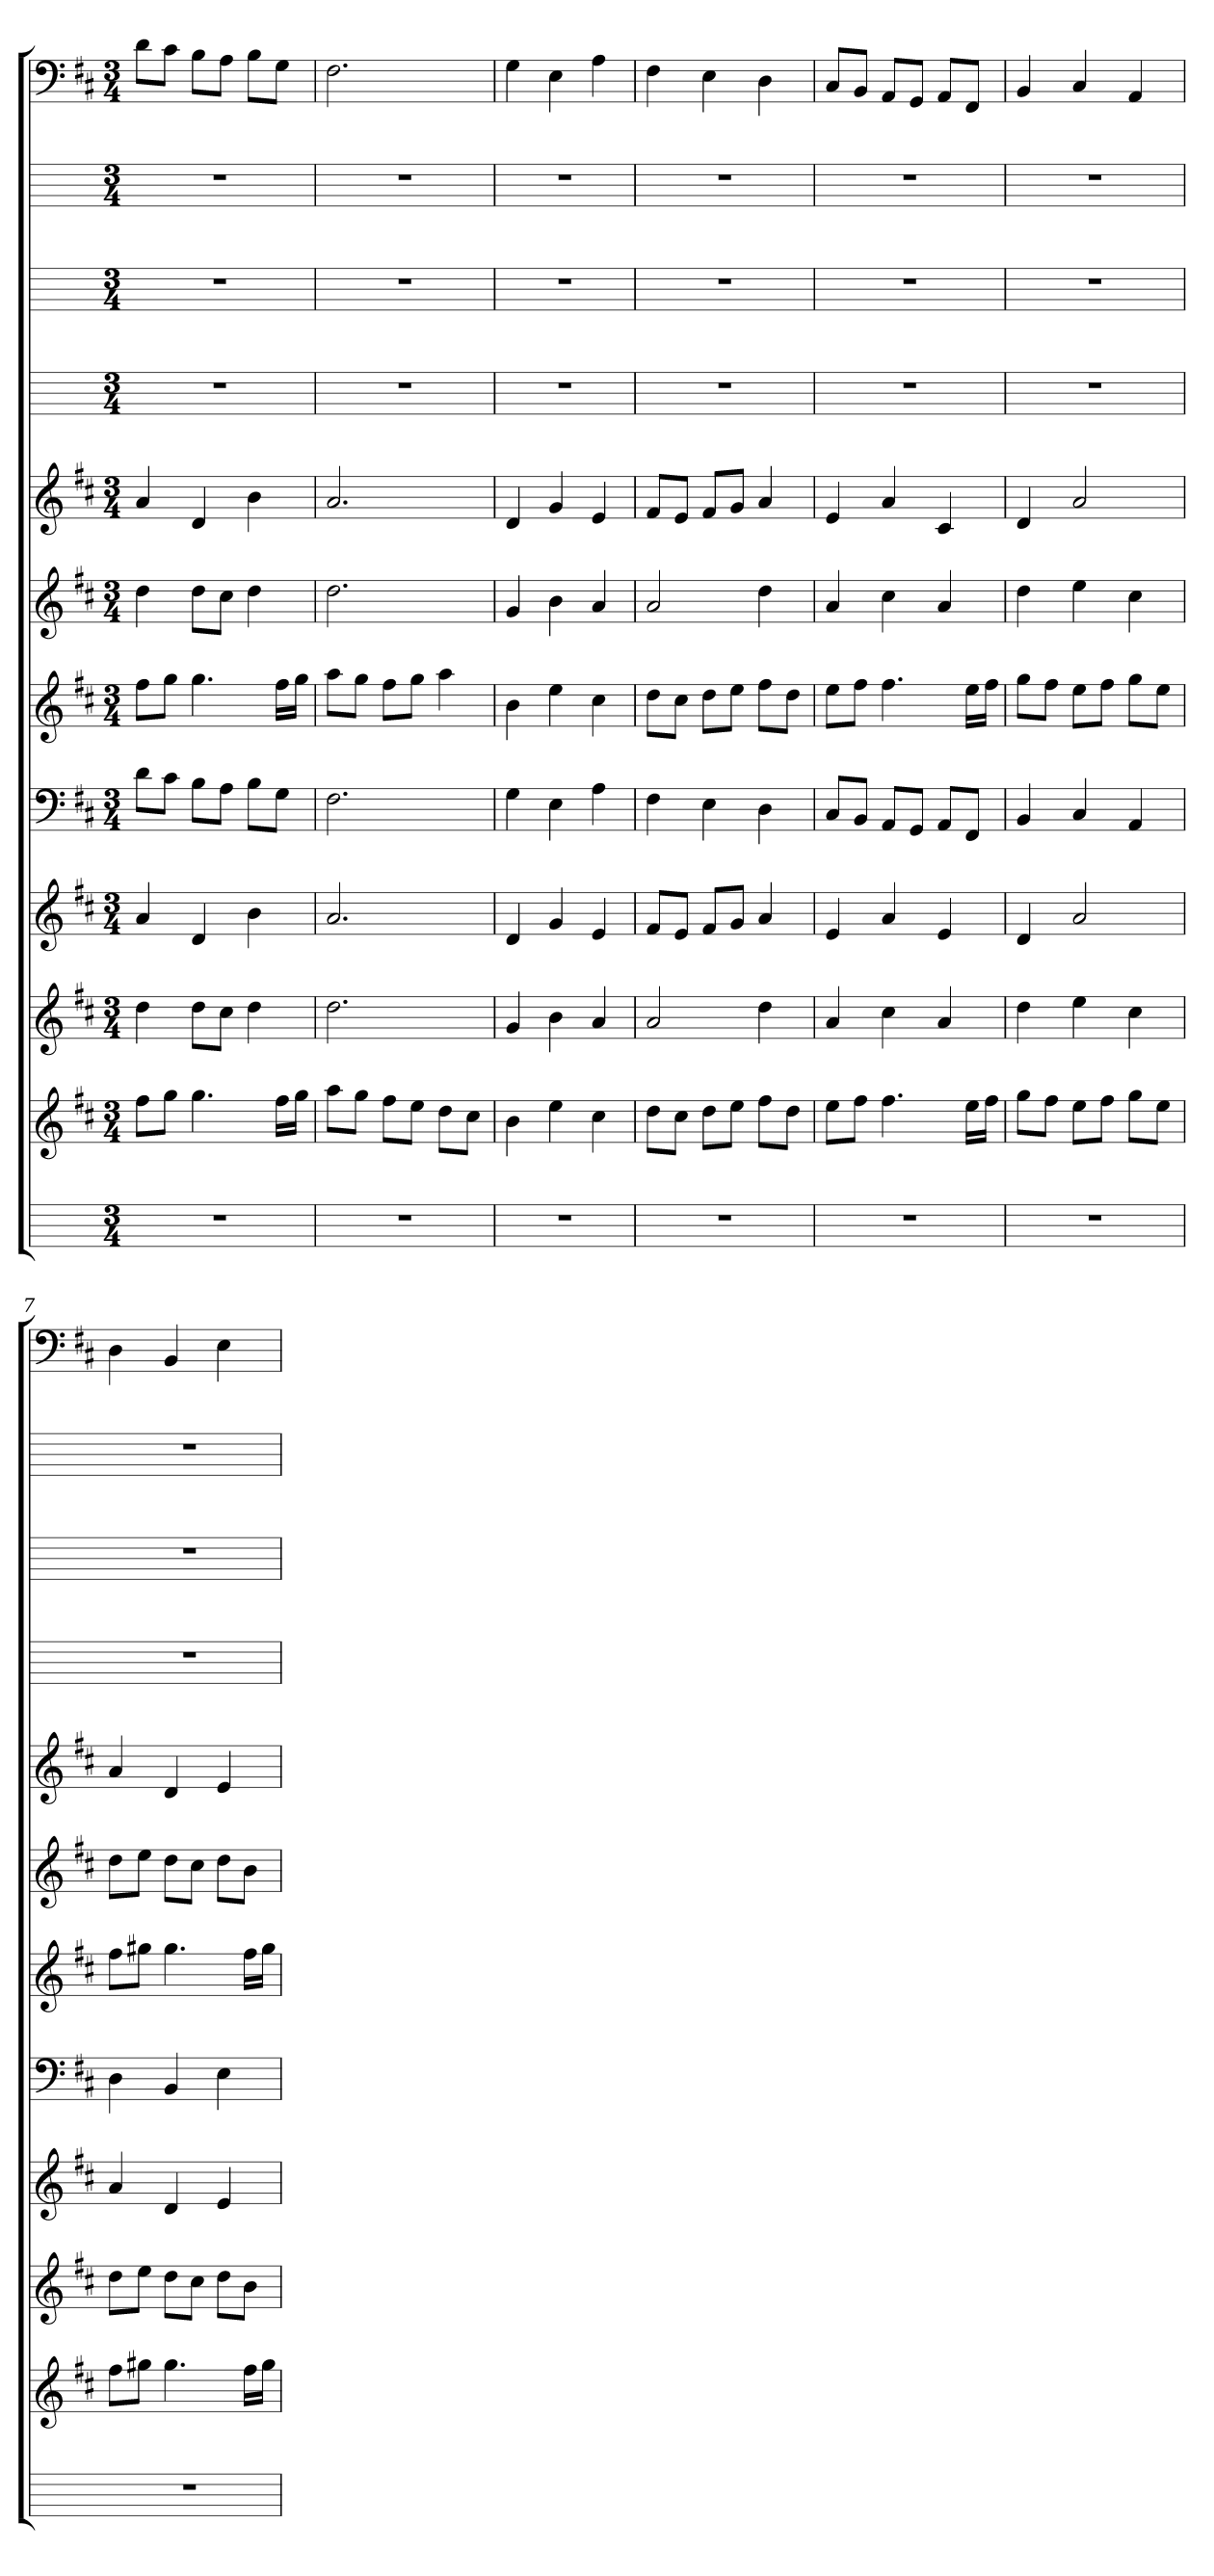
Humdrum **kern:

**kern	**kern	**kern	**kern	**kern	**kern	**kern	**kern	**kern	**kern	**kern	**kern
*part12	*part11	*part10	*part9	*part8	*part7	*part6	*part5	*part4	*part3	*part2	*part1
*staff12	*staff11	*staff10	*staff9	*staff8	*staff7	*staff6	*staff5	*staff4	*staff3	*staff2	*staff1
*k[]	*k[f#c#]	*k[f#c#]	*k[f#c#]	*k[f#c#]	*k[f#c#]	*k[f#c#]	*k[f#c#]	*k[]	*k[]	*k[]	*k[f#c#]
*M3/4	*M3/4	*M3/4	*M3/4	*M3/4	*M3/4	*M3/4	*M3/4	*M3/4	*M3/4	*M3/4	*M3/4
=1	=1	=1	=1	=1	=1	=1	=1	=1	=1	=1	=1
2.r	8ff#L	4dd	4a	8dL	8ff#L	4dd	4a	2.r	2.r	2.r	8dL
.	8ggJ	.	.	8c#J	8ggJ	.	.	.	.	.	8c#J
.	4.gg	8ddL	4d	8BL	4.gg	8ddL	4d	.	.	.	8BL
.	.	8cc#J	.	8AJ	.	8cc#J	.	.	.	.	8AJ
.	.	4dd	4b	8BL	.	4dd	4b	.	.	.	8BL
.	16ff#LL	.	.	8GJ	16ff#LL	.	.	.	.	.	8GJ
.	16ggJJ	.	.	.	16ggJJ	.	.	.	.	.	.
=2	=2	=2	=2	=2	=2	=2	=2	=2	=2	=2	=2
2.r	8aaL	2.dd	2.a	2.F#	8aaL	2.dd	2.a	2.r	2.r	2.r	2.F#
.	8ggJ	.	.	.	8ggJ	.	.	.	.	.	.
.	8ff#L	.	.	.	8ff#L	.	.	.	.	.	.
.	8eeJ	.	.	.	8ggJ	.	.	.	.	.	.
.	8ddL	.	.	.	4aa	.	.	.	.	.	.
.	8cc#J	.	.	.	.	.	.	.	.	.	.
=3	=3	=3	=3	=3	=3	=3	=3	=3	=3	=3	=3
2.r	4b	4g	4d	4G	4b	4g	4d	2.r	2.r	2.r	4G
.	4ee	4b	4g	4E	4ee	4b	4g	.	.	.	4E
.	4cc#	4a	4e	4A	4cc#	4a	4e	.	.	.	4A
=4	=4	=4	=4	=4	=4	=4	=4	=4	=4	=4	=4
2.r	8ddL	2a	8f#L	4F#	8ddL	2a	8f#L	2.r	2.r	2.r	4F#
.	8cc#J	.	8eJ	.	8cc#J	.	8eJ	.	.	.	.
.	8ddL	.	8f#L	4E	8ddL	.	8f#L	.	.	.	4E
.	8eeJ	.	8gJ	.	8eeJ	.	8gJ	.	.	.	.
.	8ff#L	4dd	4a	4D	8ff#L	4dd	4a	.	.	.	4D
.	8ddJ	.	.	.	8ddJ	.	.	.	.	.	.
=5	=5	=5	=5	=5	=5	=5	=5	=5	=5	=5	=5
2.r	8eeL	4a	4e	8C#L	8eeL	4a	4e	2.r	2.r	2.r	8C#L
.	8ff#J	.	.	8BBJ	8ff#J	.	.	.	.	.	8BBJ
.	4.ff#	4cc#	4a	8AAL	4.ff#	4cc#	4a	.	.	.	8AAL
.	.	.	.	8GGJ	.	.	.	.	.	.	8GGJ
.	.	4a	4e	8AAL	.	4a	4c#	.	.	.	8AAL
.	16eeLL	.	.	8FF#J	16eeLL	.	.	.	.	.	8FF#J
.	16ff#JJ	.	.	.	16ff#JJ	.	.	.	.	.	.
=6	=6	=6	=6	=6	=6	=6	=6	=6	=6	=6	=6
2.r	8ggL	4dd	4d	4BB	8ggL	4dd	4d	2.r	2.r	2.r	4BB
.	8ff#J	.	.	.	8ff#J	.	.	.	.	.	.
.	8eeL	4ee	2a	4C#	8eeL	4ee	2a	.	.	.	4C#
.	8ff#J	.	.	.	8ff#J	.	.	.	.	.	.
.	8ggL	4cc#	.	4AA	8ggL	4cc#	.	.	.	.	4AA
.	8eeJ	.	.	.	8eeJ	.	.	.	.	.	.
=7	=7	=7	=7	=7	=7	=7	=7	=7	=7	=7	=7
2.r	8ff#L	8ddL	4a	4D	8ff#L	8ddL	4a	2.r	2.r	2.r	4D
.	8gg#XJ	8eeJ	.	.	8gg#XJ	8eeJ	.	.	.	.	.
.	4.gg#	8ddL	4d	4BB	4.gg#	8ddL	4d	.	.	.	4BB
.	.	8cc#J	.	.	.	8cc#J	.	.	.	.	.
.	.	8ddL	4e	4E	.	8ddL	4e	.	.	.	4E
.	16ff#LL	8bJ	.	.	16ff#LL	8bJ	.	.	.	.	.
.	16gg#JJ	.	.	.	16gg#JJ	.	.	.	.	.	.
=	=	=	=	=	=	=	=	=	=	=	=
*-	*-	*-	*-	*-	*-	*-	*-	*-	*-	*-	*-
